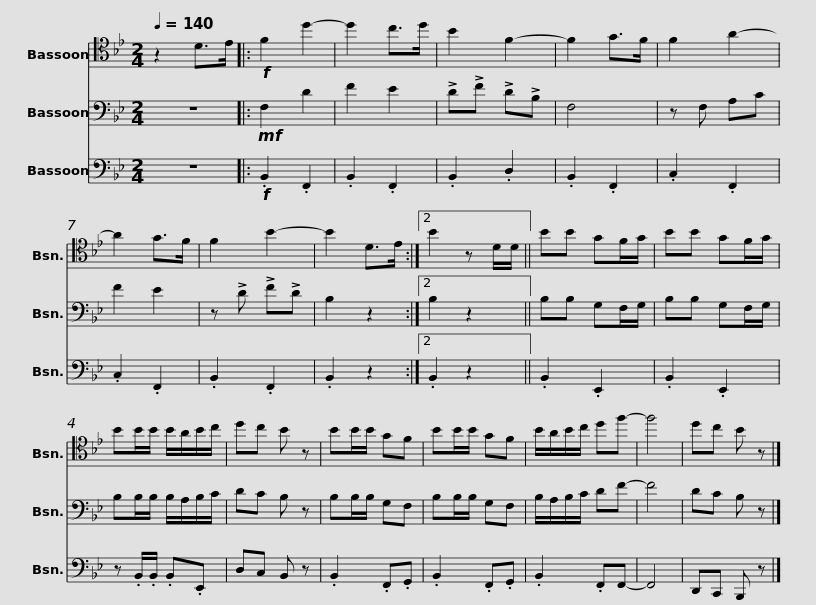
X:1
%%score 1 2 3
L:1/8
Q:1/4=140
M:2/4
I:linebreak $
K:Bb
V:1 tenor
V:2 bass
V:3 bass
V:1
 z2 D>E |:!f! F2 d2- | d2 c>d | B2 F2- | F2 G>F | %5
 F2 A2- | A2 G>F | F2 B2- | B2 D>E :|2$ B2 z D/D/ || %10
 BB GF/G/ | BB GF/G/ | BB/B/ B/A/B/c/ | dc B z | BB/B/ GF | %15
 BB/B/ GF |$ B/A/B/c/ df- | f4 | dc B z |] %19
V:2
 z4 |:!mf! F,2 D2 | F2 E2 | !>!D!>!F !>!D!>!B, | F,4 | %5
 z F, A,C | F2 E2 | z !>!D !>!F!>!D | B,2 z2 :|2$ B,2 z2 || %10
 B,B, G,F,/G,/ | B,B, G,F,/G,/ | B,B,/B,/ B,/A,/B,/C/ | DC B, z | B,B,/B,/ G,F, | %15
 B,B,/B,/ G,F, |$ B,/A,/B,/C/ DF- | F4 | DC B, z |] %19
V:3
 z4 |:!f! .B,,2 .F,,2 | .B,,2 .F,,2 | .B,,2 .D,2 | .B,,2 .F,,2 | %5
 .C,2 .F,,2 | .C,2 .F,,2 | .B,,2 .F,,2 | .B,,2 z2 :|2$ .B,,2 z2 || %10
 .B,,2 .E,,2 | .B,,2 .E,,2 | z .B,,/.B,,/ .B,,.E,, | D,C, B,, z | .B,,2 .F,,.G,, | %15
 .B,,2 .F,,.G,, |$ .B,,2 .F,,F,,- | F,,4 | D,,C,, B,,, z |] %19
